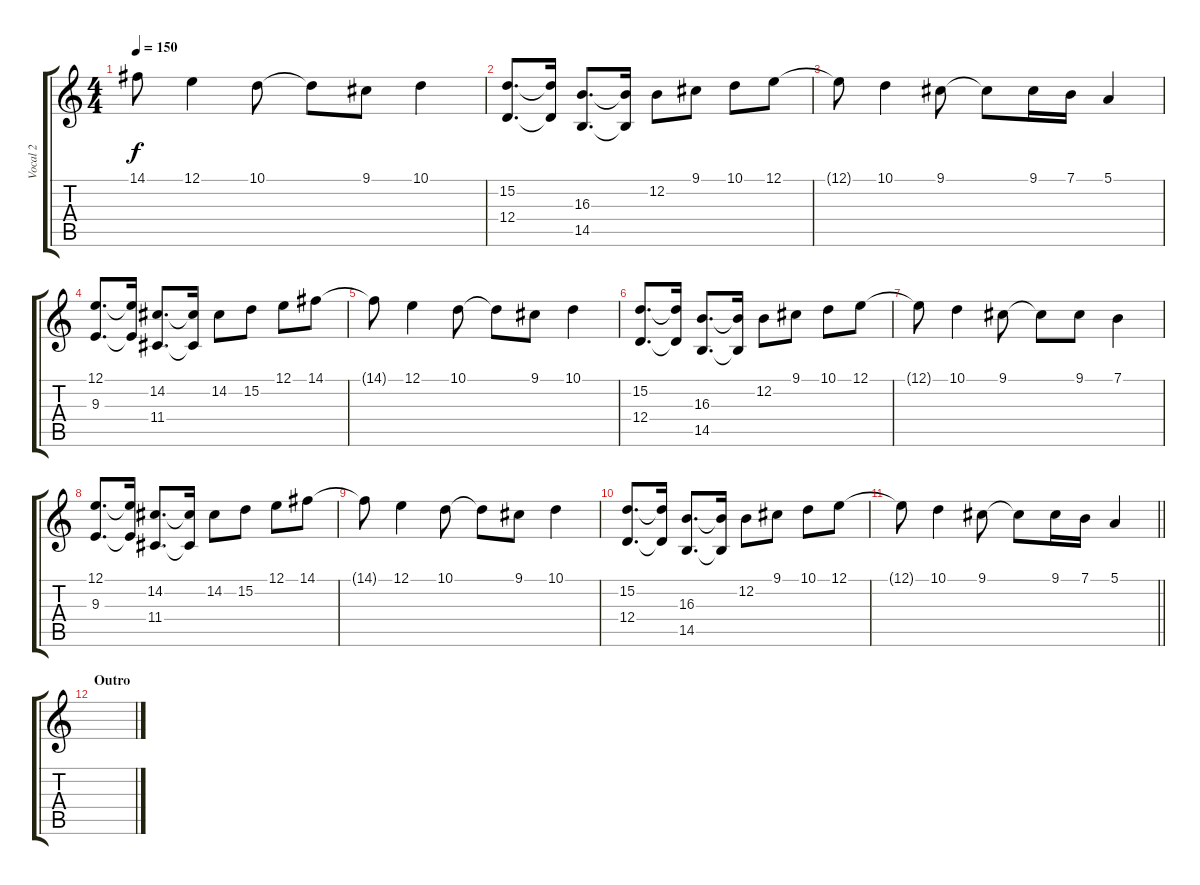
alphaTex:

\track ("Vocal 2" "Vocal 2") {instrument lead2sawtooth}
\staff {score tabs}
\tuning (E4 B3 G3 D3 A2 E2) {hide}
\ts (4 4)
\tempo 150
\clef g2
\ks c
14.1{t}.8{dy f} 12.1.4 10.1.8 10.1{t}.8 9.1.8 10.1.4 |
(15.2 12.4).8{d} (15.2{t} 12.4{t}).16 (16.3 14.5).8{d} (16.3{t} 14.5{t}).16 12.2.8 9.1.8 10.1.8 12.1.8 |
12.1{t}.8 10.1.4 9.1.8 9.1{t}.8 9.1.16 7.1.16 5.1.4 |
(12.1 9.3).8{d} (12.1{t} 9.3{t}).16 (14.2 11.4).8{d} (14.2{t} 11.4{t}).16 14.2.8 15.2.8 12.1.8 14.1.8 |
14.1{t}.8 12.1.4 10.1.8 10.1{t}.8 9.1.8 10.1.4 |
(15.2 12.4).8{d} (15.2{t} 12.4{t}).16 (16.3 14.5).8{d} (16.3{t} 14.5{t}).16 12.2.8 9.1.8 10.1.8 12.1.8 |
12.1{t}.8 10.1.4 9.1.8 9.1{t}.8 9.1.8 7.1.4 |
(12.1 9.3).8{d} (12.1{t} 9.3{t}).16 (14.2 11.4).8{d} (14.2{t} 11.4{t}).16 14.2.8 15.2.8 12.1.8 14.1.8 |
14.1{t}.8 12.1.4 10.1.8 10.1{t}.8 9.1.8 10.1.4 |
(15.2 12.4).8{d} (15.2{t} 12.4{t}).16 (16.3 14.5).8{d} (16.3{t} 14.5{t}).16 12.2.8 9.1.8 10.1.8 12.1.8 |
\barLineRight lightlight
12.1{t}.8 10.1.4 9.1.8 9.1{t}.8 9.1.16 7.1.16 5.1.4 |
\section ("" "Outro")
